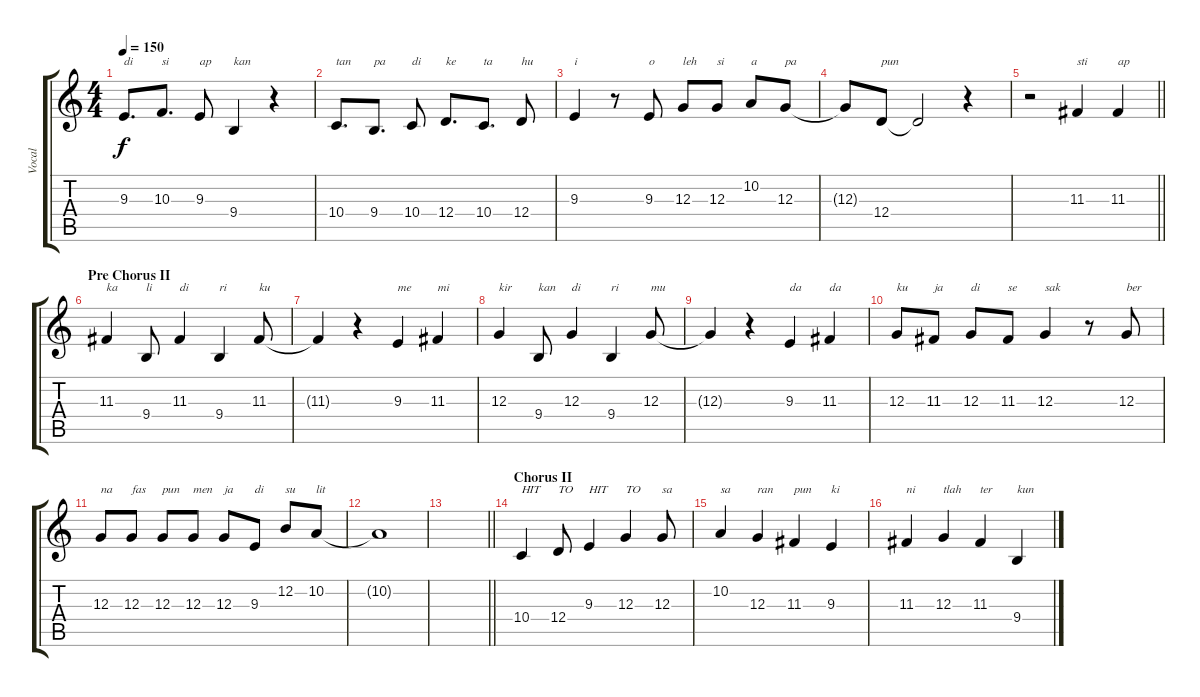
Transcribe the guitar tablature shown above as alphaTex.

\track ("Vocal" "Vocal") {instrument synthbrass1}
\staff {score tabs}
\tuning (E4 B3 G3 D3 A2 E2) {hide}
\ts (4 4)
\tempo 150
\clef g2
\ks c
9.3.8{d txt "di" dy f} 10.3.8{d txt "si"} 9.3.8{txt "ap"} 9.4.4{txt "kan"} r.4 |
10.4.8{d txt "tan"} 9.4.8{d txt "pa"} 10.4.8{txt "di"} 12.4.8{d txt "ke"} 10.4.8{d txt "ta"} 12.4.8{txt "hu"} |
9.3.4{txt "i"} r.8 9.3.8{txt "o"} 12.3.8{txt "leh"} 12.3.8{txt "si"} 10.2.8{txt "a"} 12.3.8{txt "pa"} |
12.3{t}.8 12.4.8{txt "pun"} 12.4{t}.2 r.4 |
\barLineRight lightlight
r.2 11.3.4{txt "sti"} 11.3.4{txt "ap"} |
\section ("" "Pre Chorus II")
11.3.4{txt "ka"} 9.4.8{txt "li"} 11.3.4{txt "di"} 9.4.4{txt "ri"} 11.3.8{txt "ku"} |
11.3{t}.4 r.4 9.3.4{txt "me"} 11.3.4{txt "mi"} |
12.3.4{txt "kir"} 9.4.8{txt "kan"} 12.3.4{txt "di"} 9.4.4{txt "ri"} 12.3.8{txt "mu"} |
12.3{t}.4 r.4 9.3.4{txt "da"} 11.3.4{txt "da"} |
12.3.8{txt "ku"} 11.3.8{txt "ja"} 12.3.8{txt "di"} 11.3.8{txt "se"} 12.3.4{txt "sak"} r.8 12.3.8{txt "ber"} |
12.3.8{txt "na"} 12.3.8{txt "fas"} 12.3.8{txt "pun"} 12.3.8{txt "men"} 12.3.8{txt "ja"} 9.3.8{txt "di"} 12.2.8{txt "su"} 10.2.8{txt "lit"} |
10.2{t}.1 |
\barLineRight lightlight
|
\section ("" "Chorus II")
10.4.4{txt "HIT"} 12.4.8{txt "TO"} 9.3.4{txt "HIT"} 12.3.4{txt "TO"} 12.3.8{txt "sa"} |
10.2.4{txt "sa"} 12.3.4{txt "ran"} 11.3.4{txt "pun"} 9.3.4{txt "ki"} |
11.3.4{txt "ni"} 12.3.4{txt "tlah"} 11.3.4{txt "ter"} 9.4.4{txt "kun"}
